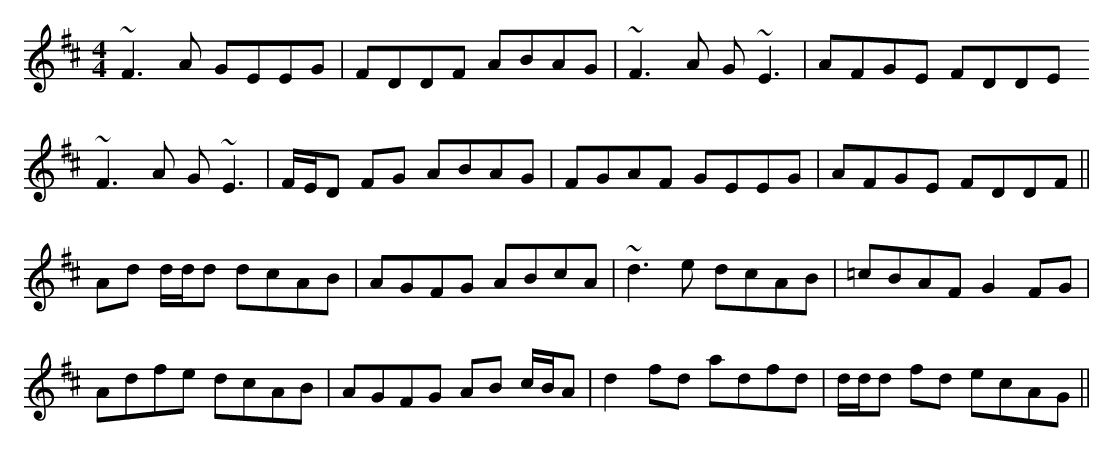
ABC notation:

X:1
M:4/4
K:D
~F3A GEEG|FDDF ABAG|~F3A G~E3|AFGE FDDE
~F3A G~E3|F/E/D FG ABAG|FGAF GEEG|AFGE FDDF||
Ad d/d/d dcAB|AGFG ABcA|~d3e dcAB|=cBAF G2 FG|
Adfe dcAB|AGFG AB c/B/A|d2 fd adfd|d/d/d fd ecAG||
